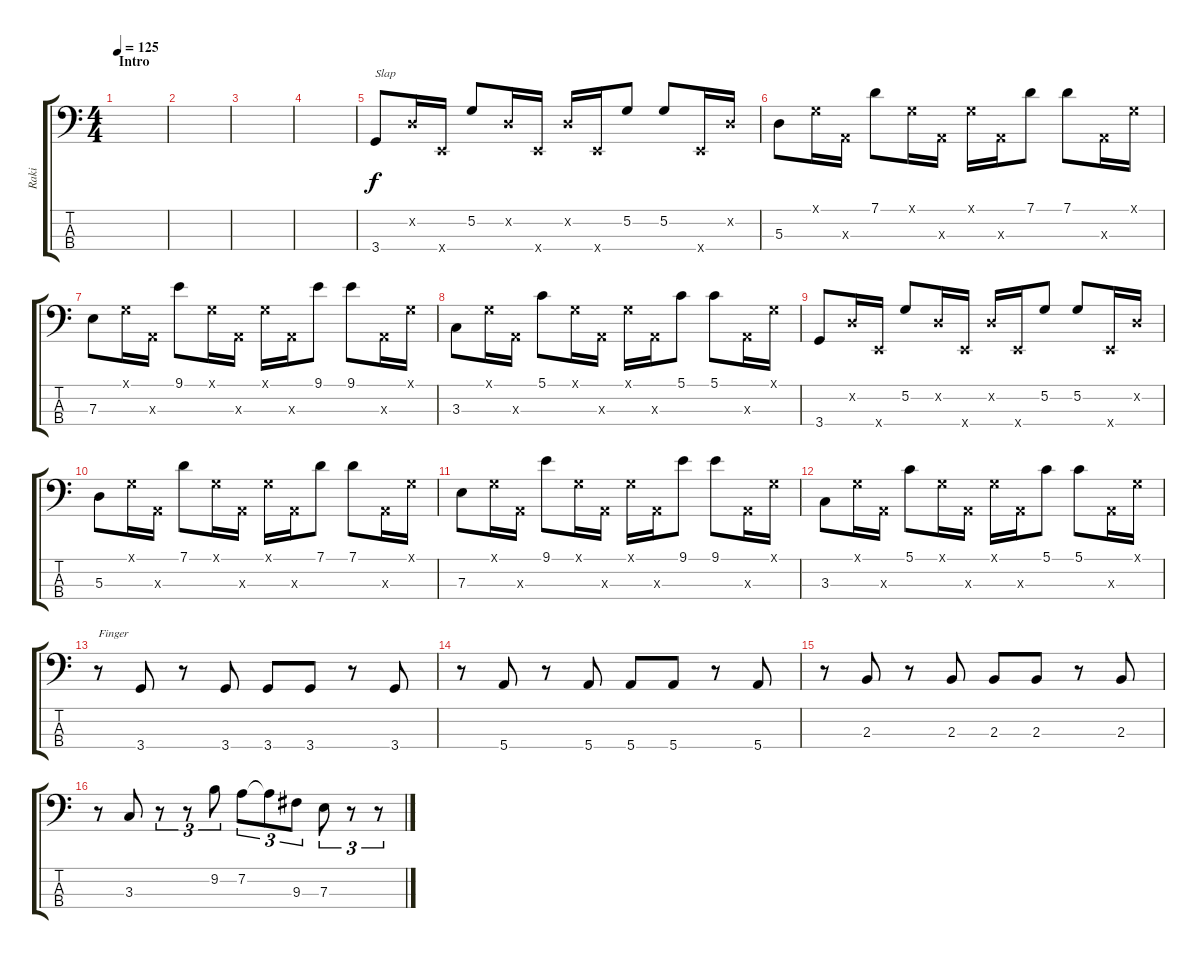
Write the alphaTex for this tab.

\track ("Raki" "Raki") {instrument electricbassfinger}
\staff {score tabs}
\tuning (G2 D2 A1 E1) {hide}
\ts (4 4)
\section ("" "Intro")
\tempo 125
\clef f4
\ks c
|
|
|
|
3.4.8{txt "Slap" instrument slapbass1} 0.2{x}.16 0.4{x}.16 5.2.8 0.2{x}.16 0.4{x}.16 0.2{x}.16 0.4{x}.16 5.2.8 5.2.8 0.4{x}.16 0.2{x}.16 |
5.3.8 0.1{x}.16 0.3{x}.16 7.1.8 0.1{x}.16 0.3{x}.16 0.1{x}.16 0.3{x}.16 7.1.8 7.1.8 0.3{x}.16 0.1{x}.16 |
7.3.8 0.1{x}.16 0.3{x}.16 9.1.8 0.1{x}.16 0.3{x}.16 0.1{x}.16 0.3{x}.16 9.1.8 9.1.8 0.3{x}.16 0.1{x}.16 |
3.3.8 0.1{x}.16 0.3{x}.16 5.1.8 0.1{x}.16 0.3{x}.16 0.1{x}.16 0.3{x}.16 5.1.8 5.1.8 0.3{x}.16 0.1{x}.16 |
3.4.8 0.2{x}.16 0.4{x}.16 5.2.8 0.2{x}.16 0.4{x}.16 0.2{x}.16 0.4{x}.16 5.2.8 5.2.8 0.4{x}.16 0.2{x}.16 |
5.3.8 0.1{x}.16 0.3{x}.16 7.1.8 0.1{x}.16 0.3{x}.16 0.1{x}.16 0.3{x}.16 7.1.8 7.1.8 0.3{x}.16 0.1{x}.16 |
7.3.8 0.1{x}.16 0.3{x}.16 9.1.8 0.1{x}.16 0.3{x}.16 0.1{x}.16 0.3{x}.16 9.1.8 9.1.8 0.3{x}.16 0.1{x}.16 |
3.3.8 0.1{x}.16 0.3{x}.16 5.1.8 0.1{x}.16 0.3{x}.16 0.1{x}.16 0.3{x}.16 5.1.8 5.1.8 0.3{x}.16 0.1{x}.16 |
r.8{txt "Finger" instrument electricbassfinger} 3.4.8 r.8 3.4.8 3.4.8 3.4.8 r.8 3.4.8 |
r.8 5.4.8 r.8 5.4.8 5.4.8 5.4.8 r.8 5.4.8 |
r.8 2.3.8 r.8 2.3.8 2.3.8 2.3.8 r.8 2.3.8 |
r.8 3.3.8 r.8{tu (3 2)} r.8{tu (3 2)} 9.2.8{tu (3 2)} 7.2.8{tu (3 2)} 7.2{t}.8{tu (3 2)} 9.3.8{tu (3 2)} 7.3.8{tu (3 2)} r.8{tu (3 2)} r.8{tu (3 2)}
